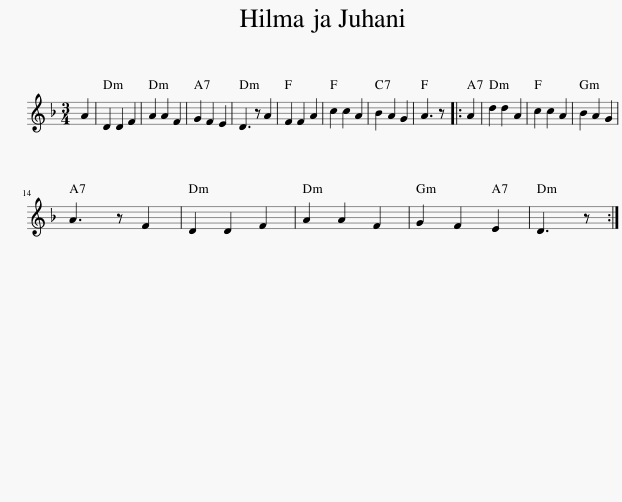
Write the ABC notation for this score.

X:1
L:1/8
M:3/4
I:linebreak $
K:Dmin
V:1 treble
V:1
 A2 | D2 D2 F2 | A2 A2 F2 | G2 F2 E2 | D3 z A2 | %5
 F2 F2 A2 | c2 c2 A2 | B2 A2 G2 | A3 z |: A2 | %10
 d2 d2 A2 | c2 c2 A2 | B2 A2 G2 |$ A3 z F2 | D2 D2 F2 | %15
 A2 A2 F2 | G2 F2 E2 | D3 z :| %18
